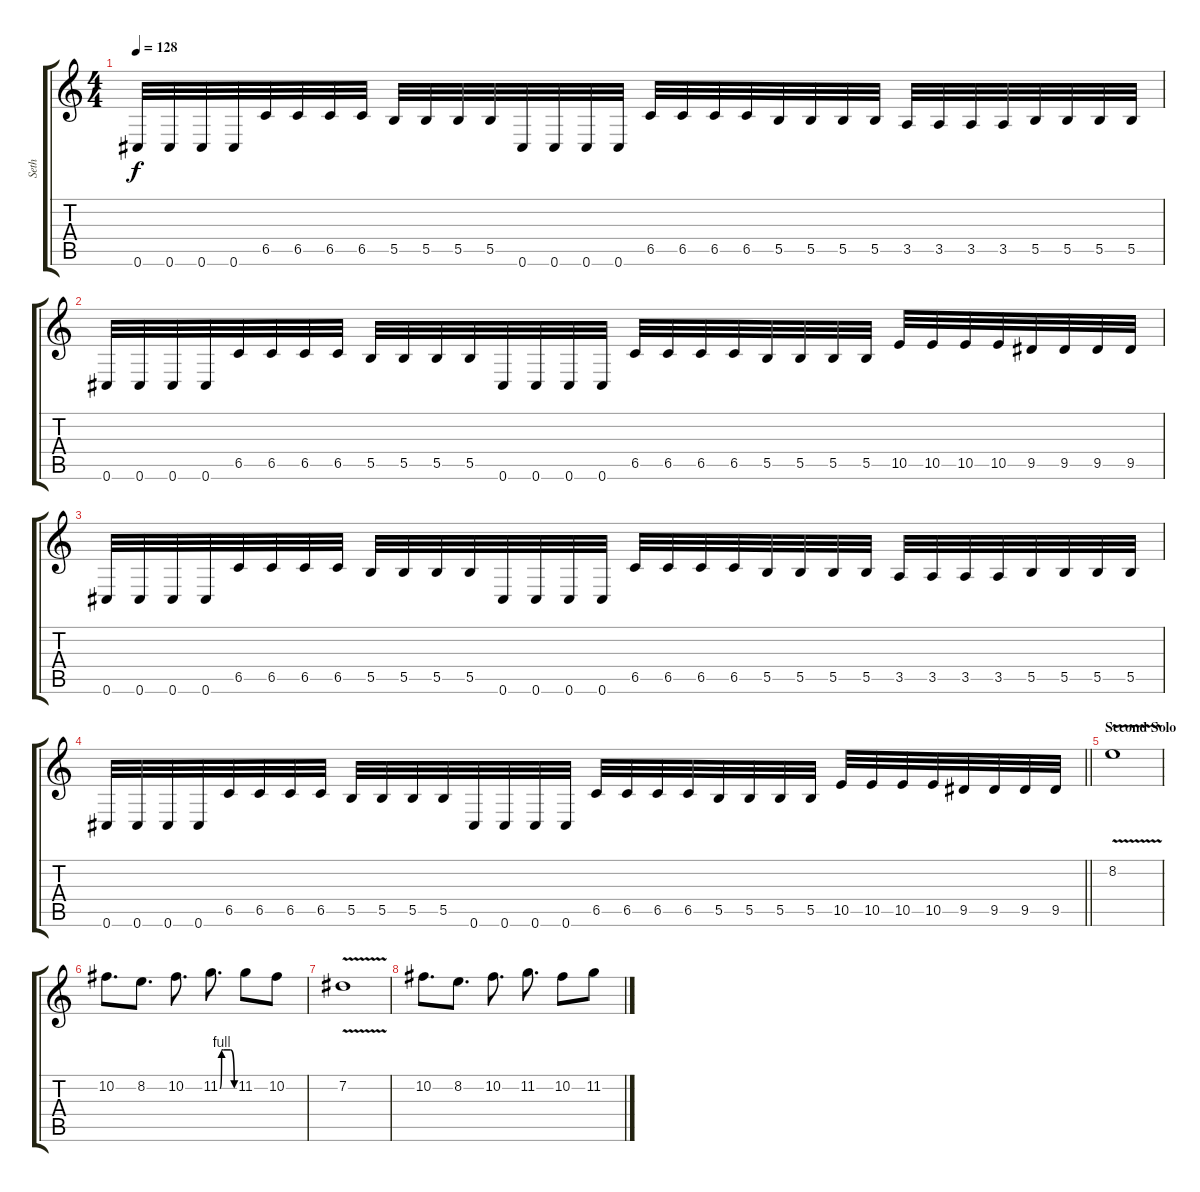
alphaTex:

\track ("Seth" "Seth") {instrument distortionguitar}
\staff {score tabs}
\tuning (Db4 Ab3 E3 B2 Gb2 Db2) {hide}
\ts (4 4)
\tempo 128
\clef g2
\ks c
0.6.32{dy f} 0.6.32 0.6.32 0.6.32 6.5.32 6.5.32 6.5.32 6.5.32 5.5.32 5.5.32 5.5.32 5.5.32 0.6.32 0.6.32 0.6.32 0.6.32 6.5.32 6.5.32 6.5.32 6.5.32 5.5.32 5.5.32 5.5.32 5.5.32 3.5.32 3.5.32 3.5.32 3.5.32 5.5.32 5.5.32 5.5.32 5.5.32 |
0.6.32 0.6.32 0.6.32 0.6.32 6.5.32 6.5.32 6.5.32 6.5.32 5.5.32 5.5.32 5.5.32 5.5.32 0.6.32 0.6.32 0.6.32 0.6.32 6.5.32 6.5.32 6.5.32 6.5.32 5.5.32 5.5.32 5.5.32 5.5.32 10.5.32 10.5.32 10.5.32 10.5.32 9.5.32 9.5.32 9.5.32 9.5.32 |
0.6.32 0.6.32 0.6.32 0.6.32 6.5.32 6.5.32 6.5.32 6.5.32 5.5.32 5.5.32 5.5.32 5.5.32 0.6.32 0.6.32 0.6.32 0.6.32 6.5.32 6.5.32 6.5.32 6.5.32 5.5.32 5.5.32 5.5.32 5.5.32 3.5.32 3.5.32 3.5.32 3.5.32 5.5.32 5.5.32 5.5.32 5.5.32 |
\barLineRight lightlight
0.6.32 0.6.32 0.6.32 0.6.32 6.5.32 6.5.32 6.5.32 6.5.32 5.5.32 5.5.32 5.5.32 5.5.32 0.6.32 0.6.32 0.6.32 0.6.32 6.5.32 6.5.32 6.5.32 6.5.32 5.5.32 5.5.32 5.5.32 5.5.32 10.5.32 10.5.32 10.5.32 10.5.32 9.5.32 9.5.32 9.5.32 9.5.32 |
\section ("" "Second Solo")
8.2{v}.1 |
10.2.8{d} 8.2.8{d} 10.2.8{d} 11.2{be (custom 0 0 7 4 15 4 45 4 60 0)}.8{d} 11.2.8 10.2.8 |
7.2{v}.1 |
10.2.8{d} 8.2.8{d} 10.2.8{d} 11.2.8{d} 10.2.8 11.2.8
